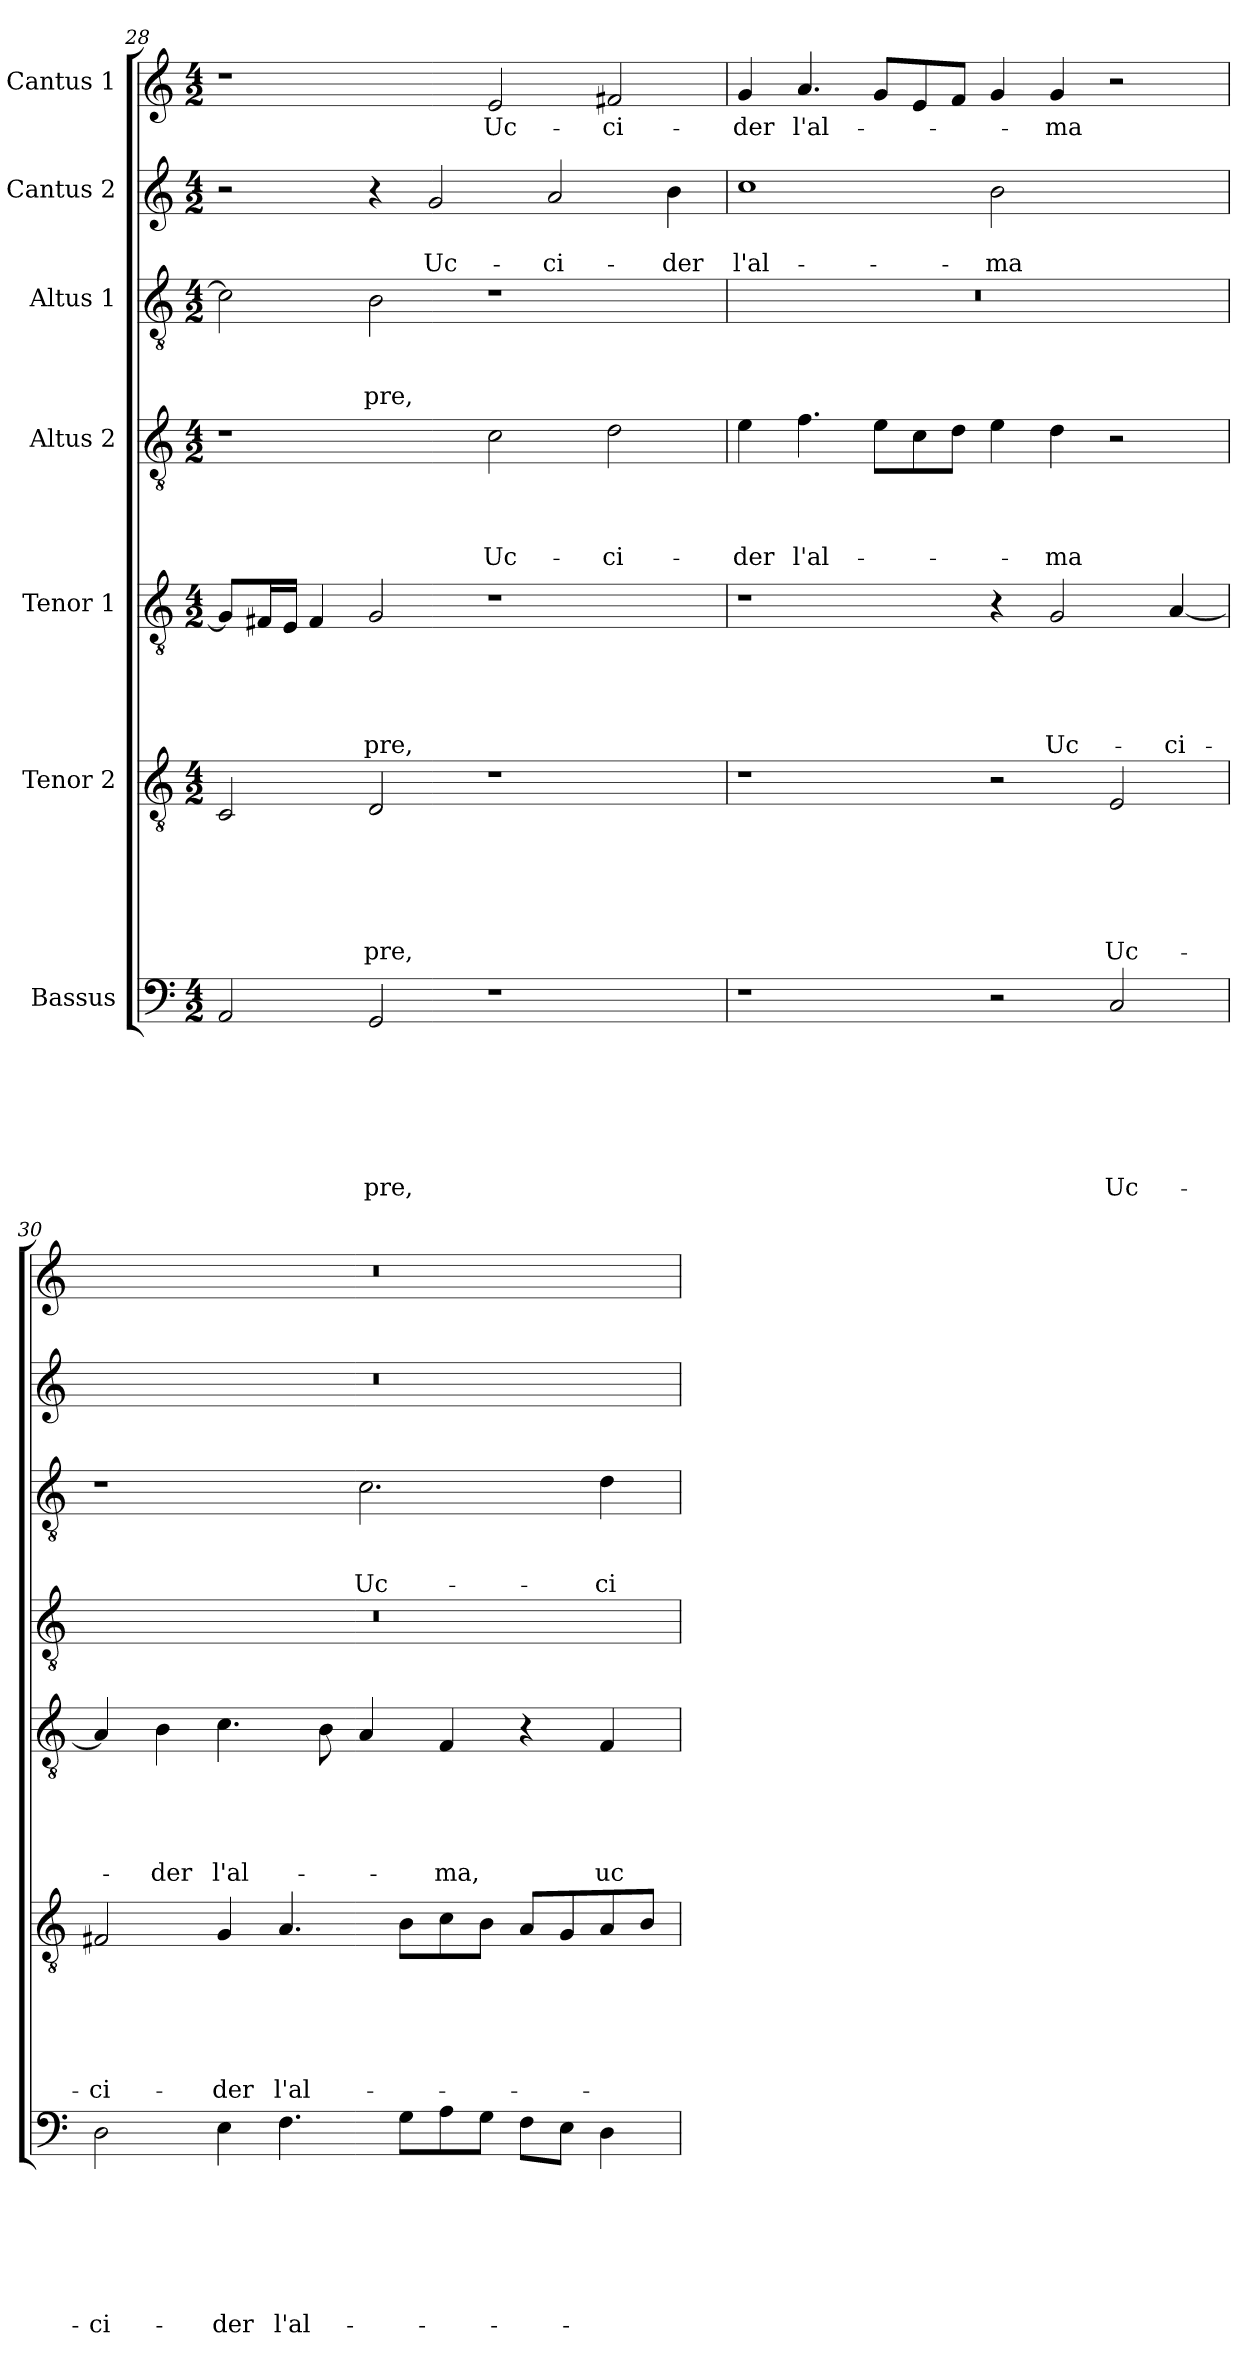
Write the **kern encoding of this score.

**kern	**text	**text	**text	**text	**text	**text	**text	**kern	**text	**text	**text	**text	**text	**text	**kern	**text	**text	**text	**text	**text	**kern	**text	**text	**text	**text	**kern	**text	**text	**text	**kern	**text	**text	**kern	**text
*part7	*part7	*part7	*part7	*part7	*part7	*part7	*part7	*part6	*part6	*part6	*part6	*part6	*part6	*part6	*part5	*part5	*part5	*part5	*part5	*part5	*part4	*part4	*part4	*part4	*part4	*part3	*part3	*part3	*part3	*part2	*part2	*part2	*part1	*part1
*staff7	*staff7	*staff7	*staff7	*staff7	*staff7	*staff7	*staff7	*staff6	*staff6	*staff6	*staff6	*staff6	*staff6	*staff6	*staff5	*staff5	*staff5	*staff5	*staff5	*staff5	*staff4	*staff4	*staff4	*staff4	*staff4	*staff3	*staff3	*staff3	*staff3	*staff2	*staff2	*staff2	*staff1	*staff1
*I"Bassus	*	*	*	*	*	*	*	*I"Tenor 2	*	*	*	*	*	*	*I"Tenor 1	*	*	*	*	*	*I"Altus 2	*	*	*	*	*I"Altus 1	*	*	*	*I"Cantus 2	*	*	*I"Cantus 1	*
!!LO:LB:g=z
*clefF4	*	*	*	*	*	*	*	*clefGv2	*	*	*	*	*	*	*clefGv2	*	*	*	*	*	*clefGv2	*	*	*	*	*clefGv2	*	*	*	*clefG2	*	*	*clefG2	*
*k[]	*	*	*	*	*	*	*	*k[]	*	*	*	*	*	*	*k[]	*	*	*	*	*	*k[]	*	*	*	*	*k[]	*	*	*	*k[]	*	*	*k[]	*
*a:	*	*	*	*	*	*	*	*a:	*	*	*	*	*	*	*a:	*	*	*	*	*	*a:	*	*	*	*	*a:	*	*	*	*a:	*	*	*a:	*
*M4/2	*	*	*	*	*	*	*	*M4/2	*	*	*	*	*	*	*M4/2	*	*	*	*	*	*M4/2	*	*	*	*	*M4/2	*	*	*	*M4/2	*	*	*M4/2	*
=28	=28	=28	=28	=28	=28	=28	=28	=28	=28	=28	=28	=28	=28	=28	=28	=28	=28	=28	=28	=28	=28	=28	=28	=28	=28	=28	=28	=28	=28	=28	=28	=28	=28	=28
2AA/	.	.	.	.	.	.	.	2C/	.	.	.	.	.	.	8G/L]	.	.	.	.	.	1r	.	.	.	.	2c\]	.	.	.	2r	.	.	1r	.
.	.	.	.	.	.	.	.	.	.	.	.	.	.	.	16F#X/L	.	.	.	.	.	.	.	.	.	.	.	.	.	.	.	.	.	.	.
.	.	.	.	.	.	.	.	.	.	.	.	.	.	.	16E/JJ	.	.	.	.	.	.	.	.	.	.	.	.	.	.	.	.	.	.	.
.	.	.	.	.	.	.	.	.	.	.	.	.	.	.	4F#/	.	.	.	.	.	.	.	.	.	.	.	.	.	.	.	.	.	.	.
!	!	!	!	!	!	!	!LO:LY:b	!	!	!	!	!	!	!LO:LY:b	!	!	!	!	!	!LO:LY:b	!	!	!	!	!	!	!	!	!LO:LY:b	!	!	!	!	!
2GG/	.	.	.	.	.	.	-pre,	2D/	.	.	.	.	.	-pre,	2G/	.	.	.	.	-pre,	.	.	.	.	.	2B\	.	.	-pre,	4r	.	.	.	.
!	!	!	!	!	!	!	!	!	!	!	!	!	!	!	!	!	!	!	!	!	!	!	!	!	!	!	!	!	!	!	!	!LO:LY:b	!	!
.	.	.	.	.	.	.	.	.	.	.	.	.	.	.	.	.	.	.	.	.	.	.	.	.	.	.	.	.	.	2g/	.	Uc-	.	.
!	!	!	!	!	!	!	!	!	!	!	!	!	!	!	!	!	!	!	!	!	!	!	!	!	!LO:LY:b	!	!	!	!	!	!	!	!	!LO:LY:b
1r	.	.	.	.	.	.	.	1r	.	.	.	.	.	.	1r	.	.	.	.	.	2c\	.	.	.	Uc-	1r	.	.	.	.	.	.	2e/	Uc-
!	!	!	!	!	!	!	!	!	!	!	!	!	!	!	!	!	!	!	!	!	!	!	!	!	!	!	!	!	!	!	!	!LO:LY:b	!	!
.	.	.	.	.	.	.	.	.	.	.	.	.	.	.	.	.	.	.	.	.	.	.	.	.	.	.	.	.	.	2a/	.	-ci-	.	.
!	!	!	!	!	!	!	!	!	!	!	!	!	!	!	!	!	!	!	!	!	!	!	!	!	!LO:LY:b	!	!	!	!	!	!	!	!	!LO:LY:b
.	.	.	.	.	.	.	.	.	.	.	.	.	.	.	.	.	.	.	.	.	2d\	.	.	.	-ci-	.	.	.	.	.	.	.	2f#X/	-ci-
!	!	!	!	!	!	!	!	!	!	!	!	!	!	!	!	!	!	!	!	!	!	!	!	!	!	!	!	!	!	!	!	!LO:LY:b	!	!
.	.	.	.	.	.	.	.	.	.	.	.	.	.	.	.	.	.	.	.	.	.	.	.	.	.	.	.	.	.	4b\	.	-der	.	.
=29	=29	=29	=29	=29	=29	=29	=29	=29	=29	=29	=29	=29	=29	=29	=29	=29	=29	=29	=29	=29	=29	=29	=29	=29	=29	=29	=29	=29	=29	=29	=29	=29	=29	=29
!	!	!	!	!	!	!	!	!	!	!	!	!	!	!	!	!	!	!	!	!	!	!	!	!	!LO:LY:b	!	!	!	!	!	!	!LO:LY:b	!	!LO:LY:b
1r	.	.	.	.	.	.	.	1r	.	.	.	.	.	.	1r	.	.	.	.	.	4e\	.	.	.	-der	0r	.	.	.	1cc	.	l'al-	4g/	-der
!	!	!	!	!	!	!	!	!	!	!	!	!	!	!	!	!	!	!	!	!	!	!	!	!	!LO:LY:b	!	!	!	!	!	!	!	!	!LO:LY:b
.	.	.	.	.	.	.	.	.	.	.	.	.	.	.	.	.	.	.	.	.	4.f\	.	.	.	l'al-	.	.	.	.	.	.	.	4.a/	l'al-
.	.	.	.	.	.	.	.	.	.	.	.	.	.	.	.	.	.	.	.	.	8e\L	.	.	.	.	.	.	.	.	.	.	.	8g/L	.
.	.	.	.	.	.	.	.	.	.	.	.	.	.	.	.	.	.	.	.	.	8c\	.	.	.	.	.	.	.	.	.	.	.	8e/	.
.	.	.	.	.	.	.	.	.	.	.	.	.	.	.	.	.	.	.	.	.	8d\J	.	.	.	.	.	.	.	.	.	.	.	8f/J	.
!	!	!	!	!	!	!	!	!	!	!	!	!	!	!	!	!	!	!	!	!	!	!	!	!	!	!	!	!	!	!	!	!LO:LY:b	!	!
2r	.	.	.	.	.	.	.	2r	.	.	.	.	.	.	4r	.	.	.	.	.	4e\	.	.	.	.	.	.	.	.	2b\	.	-ma	4g/	.
!	!	!	!	!	!	!	!	!	!	!	!	!	!	!	!	!	!	!	!	!LO:LY:b	!	!	!	!	!LO:LY:b	!	!	!	!	!	!	!	!	!LO:LY:b
.	.	.	.	.	.	.	.	.	.	.	.	.	.	.	2G/	.	.	.	.	Uc-	4d\	.	.	.	-ma	.	.	.	.	.	.	.	4g/	-ma
!	!	!	!	!	!	!	!LO:LY:b	!	!	!	!	!	!	!LO:LY:b	!	!	!	!	!	!	!	!	!	!	!	!	!	!	!	!	!	!	!	!
2C/	.	.	.	.	.	.	Uc-	2E/	.	.	.	.	.	Uc-	.	.	.	.	.	.	2r	.	.	.	.	.	.	.	.	2ryy	.	.	2r	.
!	!	!	!	!	!	!	!	!	!	!	!	!	!	!	!	!	!	!	!	!LO:LY:b	!	!	!	!	!	!	!	!	!	!	!	!	!	!
.	.	.	.	.	.	.	.	.	.	.	.	.	.	.	[4A/	.	.	.	.	-ci-	.	.	.	.	.	.	.	.	.	.	.	.	.	.
=30	=30	=30	=30	=30	=30	=30	=30	=30	=30	=30	=30	=30	=30	=30	=30	=30	=30	=30	=30	=30	=30	=30	=30	=30	=30	=30	=30	=30	=30	=30	=30	=30	=30	=30
!	!	!	!	!	!	!	!LO:LY:b	!	!	!	!	!	!	!LO:LY:b	!	!	!	!	!	!	!	!	!	!	!	!	!	!	!	!	!	!	!	!
2D\	.	.	.	.	.	.	-ci-	2F#X/	.	.	.	.	.	-ci-	4A/]	.	.	.	.	.	0r	.	.	.	.	1r	.	.	.	0r	.	.	0r	.
!	!	!	!	!	!	!	!	!	!	!	!	!	!	!	!	!	!	!	!	!LO:LY:b	!	!	!	!	!	!	!	!	!	!	!	!	!	!
.	.	.	.	.	.	.	.	.	.	.	.	.	.	.	4B\	.	.	.	.	-der	.	.	.	.	.	.	.	.	.	.	.	.	.	.
!	!	!	!	!	!	!	!LO:LY:b	!	!	!	!	!	!	!LO:LY:b	!	!	!	!	!	!LO:LY:b	!	!	!	!	!	!	!	!	!	!	!	!	!	!
4E\	.	.	.	.	.	.	-der	4G/	.	.	.	.	.	-der	4.c\	.	.	.	.	l'al-	.	.	.	.	.	.	.	.	.	.	.	.	.	.
!	!	!	!	!	!	!	!LO:LY:b	!	!	!	!	!	!	!LO:LY:b	!	!	!	!	!	!	!	!	!	!	!	!	!	!	!	!	!	!	!	!
4.F\	.	.	.	.	.	.	l'al-	4.A/	.	.	.	.	.	l'al-	.	.	.	.	.	.	.	.	.	.	.	.	.	.	.	.	.	.	.	.
.	.	.	.	.	.	.	.	.	.	.	.	.	.	.	8B\	.	.	.	.	.	.	.	.	.	.	.	.	.	.	.	.	.	.	.
!	!	!	!	!	!	!	!	!	!	!	!	!	!	!	!	!	!	!	!	!	!	!	!	!	!	!	!	!	!LO:LY:b	!	!	!	!	!
.	.	.	.	.	.	.	.	.	.	.	.	.	.	.	4A/	.	.	.	.	.	.	.	.	.	.	2.c\	.	.	Uc-	.	.	.	.	.
8G\L	.	.	.	.	.	.	.	8B\L	.	.	.	.	.	.	.	.	.	.	.	.	.	.	.	.	.	.	.	.	.	.	.	.	.	.
!	!	!	!	!	!	!	!	!	!	!	!	!	!	!	!	!	!	!	!	!LO:LY:b	!	!	!	!	!	!	!	!	!	!	!	!	!	!
8A\	.	.	.	.	.	.	.	8c\	.	.	.	.	.	.	4F/	.	.	.	.	-ma,	.	.	.	.	.	.	.	.	.	.	.	.	.	.
8G\J	.	.	.	.	.	.	.	8B\J	.	.	.	.	.	.	.	.	.	.	.	.	.	.	.	.	.	.	.	.	.	.	.	.	.	.
8F\L	.	.	.	.	.	.	.	8A/L	.	.	.	.	.	.	4r	.	.	.	.	.	.	.	.	.	.	.	.	.	.	.	.	.	.	.
8E\J	.	.	.	.	.	.	.	8G/	.	.	.	.	.	.	.	.	.	.	.	.	.	.	.	.	.	.	.	.	.	.	.	.	.	.
!	!	!	!	!	!	!	!	!	!	!	!	!	!	!	!	!	!	!	!	!LO:LY:b	!	!	!	!	!	!	!	!	!LO:LY:b	!	!	!	!	!
4D\	.	.	.	.	.	.	.	8A/	.	.	.	.	.	.	4F/	.	.	.	.	uc-	.	.	.	.	.	4d\	.	.	-ci-	.	.	.	.	.
.	.	.	.	.	.	.	.	8B/J	.	.	.	.	.	.	.	.	.	.	.	.	.	.	.	.	.	.	.	.	.	.	.	.	.	.
=	=	=	=	=	=	=	=	=	=	=	=	=	=	=	=	=	=	=	=	=	=	=	=	=	=	=	=	=	=	=	=	=	=	=
*-	*-	*-	*-	*-	*-	*-	*-	*-	*-	*-	*-	*-	*-	*-	*-	*-	*-	*-	*-	*-	*-	*-	*-	*-	*-	*-	*-	*-	*-	*-	*-	*-	*-	*-
